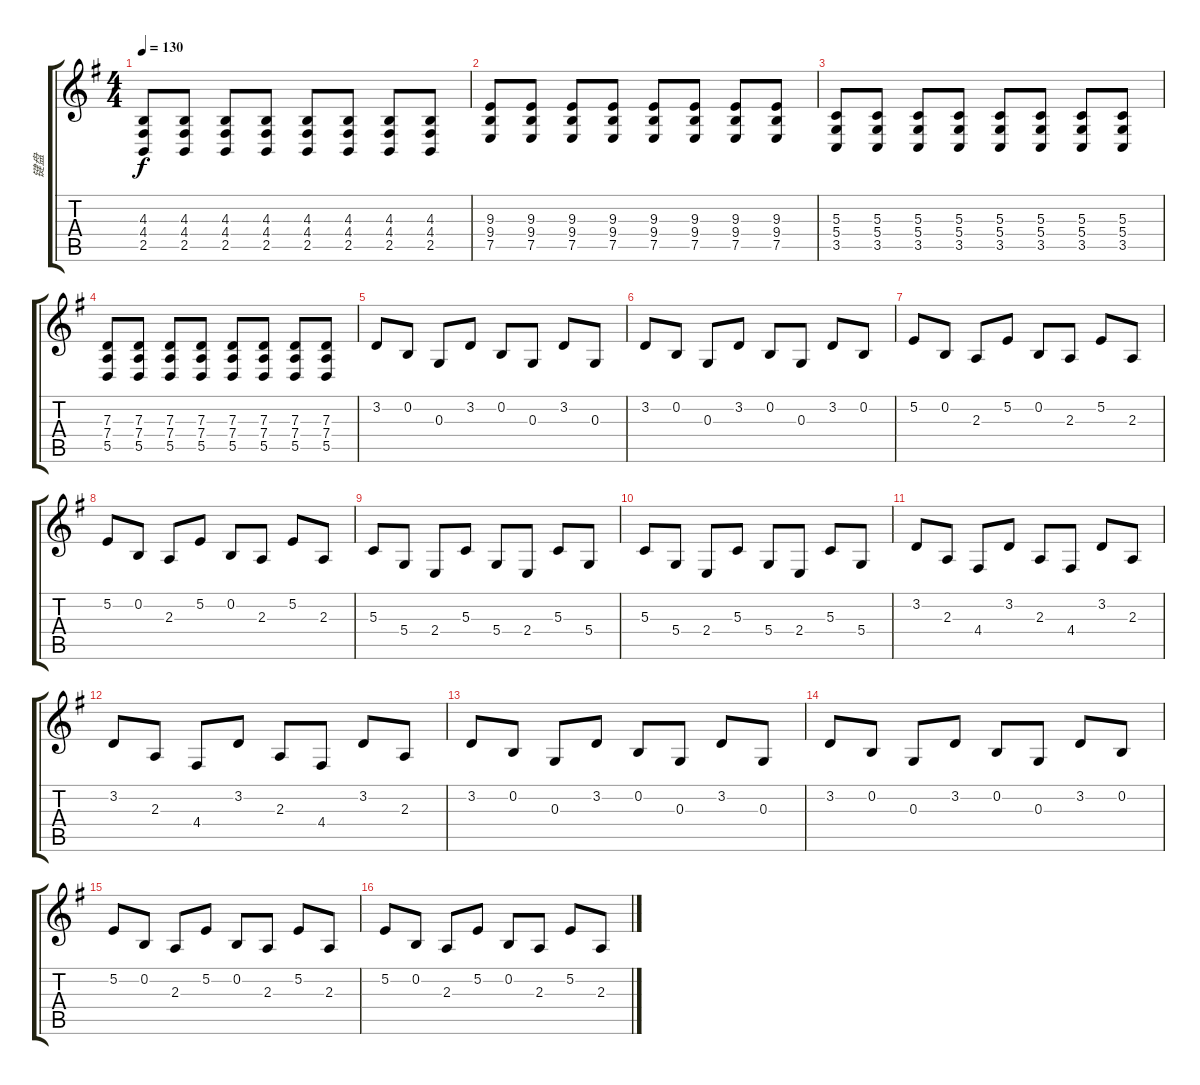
\track ("键盘" "键盘") {instrument electricpiano2}
\staff {score tabs}
\tuning (E4 B3 G3 D3 A2 E2) {hide}
\ts (4 4)
\tempo 130
\clef g2
\ks g
(4.3 4.4 2.5).8{dy f} (4.3 4.4 2.5).8 (4.3 4.4 2.5).8 (4.3 4.4 2.5).8 (4.3 4.4 2.5).8 (4.3 4.4 2.5).8 (4.3 4.4 2.5).8 (4.3 4.4 2.5).8 |
(9.3 9.4 7.5).8 (9.3 9.4 7.5).8 (9.3 9.4 7.5).8 (9.3 9.4 7.5).8 (9.3 9.4 7.5).8 (9.3 9.4 7.5).8 (9.3 9.4 7.5).8 (9.3 9.4 7.5).8 |
(5.3 5.4 3.5).8 (5.3 5.4 3.5).8 (5.3 5.4 3.5).8 (5.3 5.4 3.5).8 (5.3 5.4 3.5).8 (5.3 5.4 3.5).8 (5.3 5.4 3.5).8 (5.3 5.4 3.5).8 |
(7.3 7.4 5.5).8 (7.3 7.4 5.5).8 (7.3 7.4 5.5).8 (7.3 7.4 5.5).8 (7.3 7.4 5.5).8 (7.3 7.4 5.5).8 (7.3 7.4 5.5).8 (7.3 7.4 5.5).8 |
3.2.8 0.2.8 0.3.8 3.2.8 0.2.8 0.3.8 3.2.8 0.3.8 |
3.2.8 0.2.8 0.3.8 3.2.8 0.2.8 0.3.8 3.2.8 0.2.8 |
5.2.8 0.2.8 2.3.8 5.2.8 0.2.8 2.3.8 5.2.8 2.3.8 |
5.2.8 0.2.8 2.3.8 5.2.8 0.2.8 2.3.8 5.2.8 2.3.8 |
5.3.8 5.4.8 2.4.8 5.3.8 5.4.8 2.4.8 5.3.8 5.4.8 |
5.3.8 5.4.8 2.4.8 5.3.8 5.4.8 2.4.8 5.3.8 5.4.8 |
3.2.8 2.3.8 4.4.8 3.2.8 2.3.8 4.4.8 3.2.8 2.3.8 |
3.2.8 2.3.8 4.4.8 3.2.8 2.3.8 4.4.8 3.2.8 2.3.8 |
3.2.8 0.2.8 0.3.8 3.2.8 0.2.8 0.3.8 3.2.8 0.3.8 |
3.2.8 0.2.8 0.3.8 3.2.8 0.2.8 0.3.8 3.2.8 0.2.8 |
5.2.8 0.2.8 2.3.8 5.2.8 0.2.8 2.3.8 5.2.8 2.3.8 |
5.2.8 0.2.8 2.3.8 5.2.8 0.2.8 2.3.8 5.2.8 2.3.8
